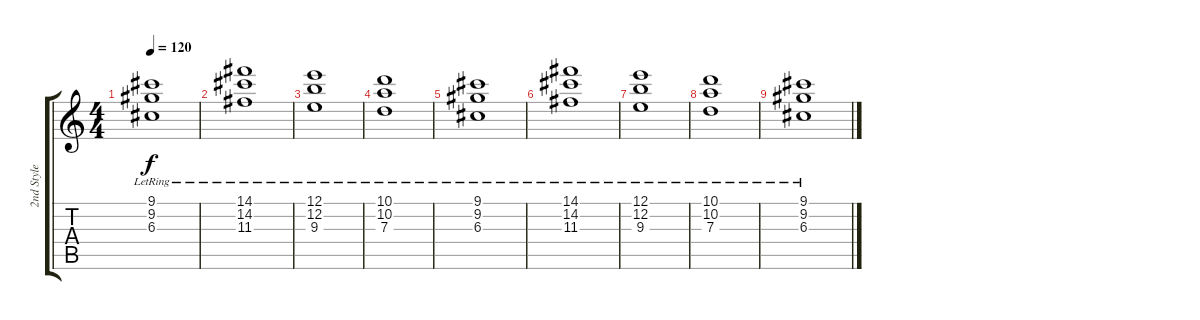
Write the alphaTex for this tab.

\track ("2nd Style Rythm" "2nd Style ") {instrument overdrivenguitar}
\staff {score tabs}
\tuning (E4 B3 G3 D3 A2 E2) {hide}
\ts (4 4)
\tempo 120
\clef g2
\ks c
(9.1{lr} 9.2{lr} 6.3{lr}).1{dy f} |
(14.1{lr} 14.2{lr} 11.3{lr}).1 |
(12.1{lr} 12.2{lr} 9.3{lr}).1 |
(10.1{lr} 10.2{lr} 7.3{lr}).1 |
(9.1{lr} 9.2{lr} 6.3{lr}).1 |
(14.1{lr} 14.2{lr} 11.3{lr}).1 |
(12.1{lr} 12.2{lr} 9.3{lr}).1 |
(10.1{lr} 10.2{lr} 7.3{lr}).1 |
(9.1{lr} 9.2{lr} 6.3{lr}).1
